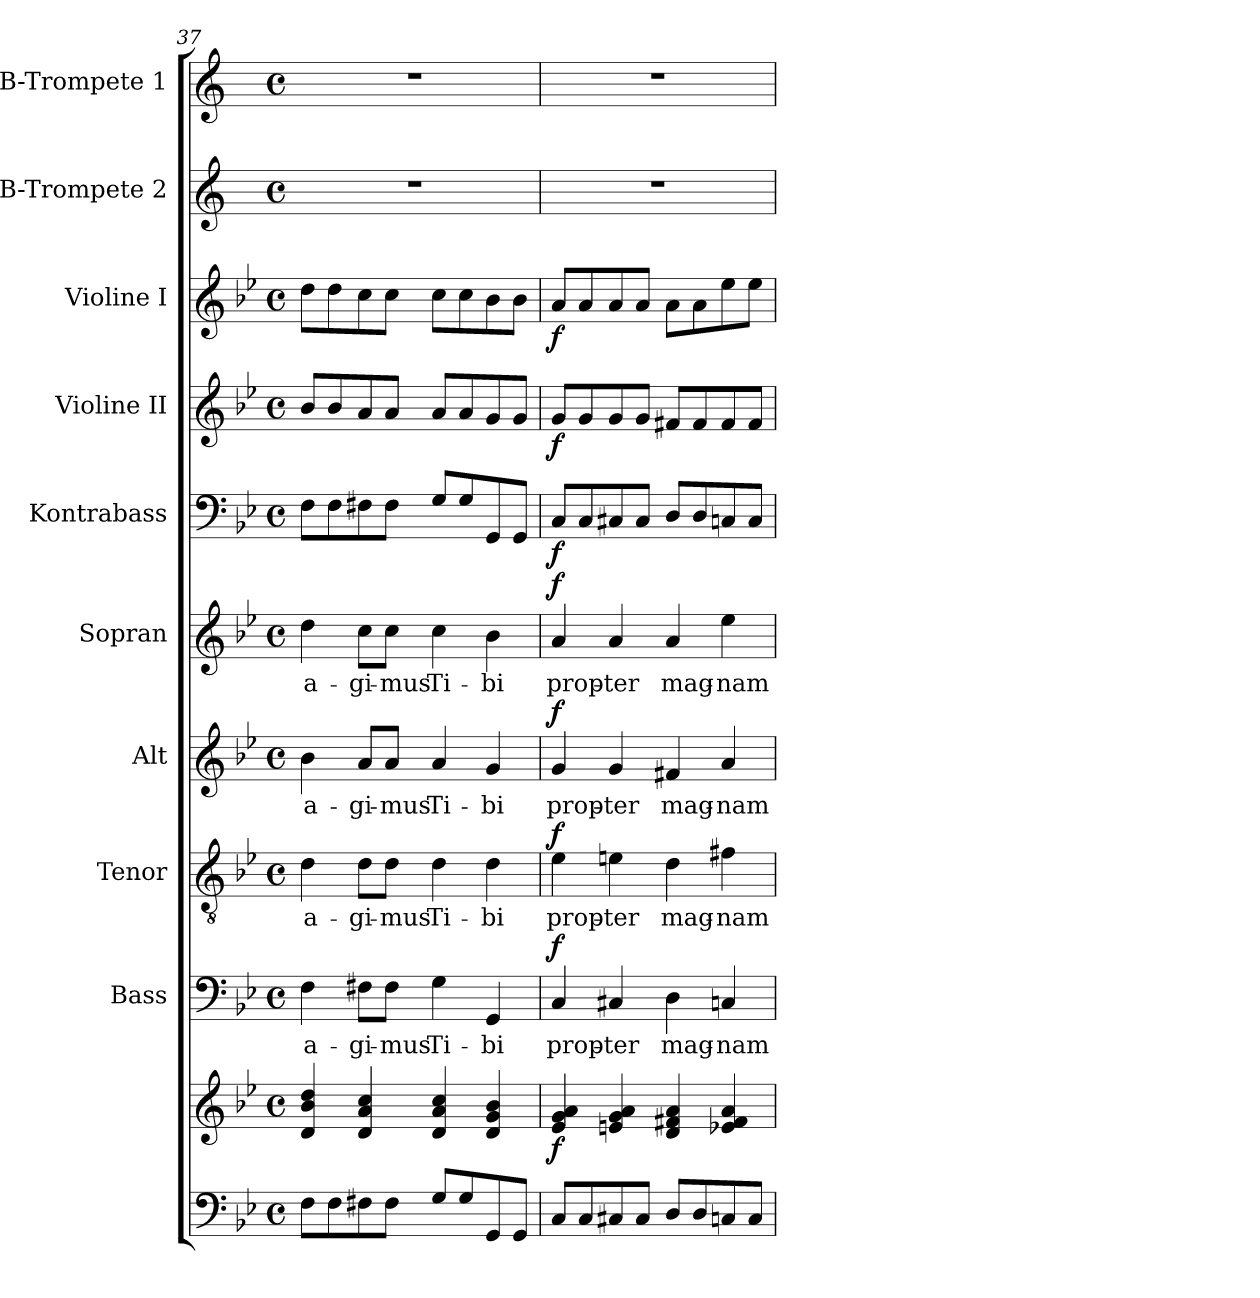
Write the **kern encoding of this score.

**kern	**kern	**dynam	**kern	**text	**dynam	**kern	**text	**dynam	**kern	**text	**dynam	**kern	**text	**dynam	**kern	**dynam	**kern	**dynam	**kern	**dynam	**kern	**kern
*part10	*part10	*part10	*part9	*part9	*part9	*part8	*part8	*part8	*part7	*part7	*part7	*part6	*part6	*part6	*part5	*part5	*part4	*part4	*part3	*part3	*part2	*part1
*staff11	*staff10	*staff10/11	*staff9	*staff9	*staff9	*staff8	*staff8	*staff8	*staff7	*staff7	*staff7	*staff6	*staff6	*staff6	*staff5	*staff5	*staff4	*staff4	*staff3	*staff3	*staff2	*staff1
*	*	*	*I"Bass	*	*	*I"Tenor	*	*	*I"Alt	*	*	*I"Sopran	*	*	*I"Kontrabass	*	*I"Violine II	*	*I"Violine I	*	*I"B-Trompete 2	*I"B-Trompete 1
*	*	*	*I'B.	*	*	*I'T.	*	*	*I'A.	*	*	*I'S.	*	*	*I'Kb.	*	*I'Vl. II	*	*I'Vl. I	*	*I'B Trp. 2	*I'B Trp. 1
*clefF4	*clefG2	*	*clefF4	*	*	*clefGv2	*	*	*clefG2	*	*	*clefG2	*	*	*clefF4	*	*clefG2	*	*clefG2	*	*clefG2	*clefG2
*	*	*	*	*	*	*	*	*	*	*	*	*	*	*	*ITrd7c12	*	*	*	*	*	*ITrd1c2	*ITrd1c2
*k[b-e-]	*k[b-e-]	*	*k[b-e-]	*	*	*k[b-e-]	*	*	*k[b-e-]	*	*	*k[b-e-]	*	*	*k[b-e-]	*	*k[b-e-]	*	*k[b-e-]	*	*k[b-e-]	*k[b-e-]
*B-:	*B-:	*	*B-:	*	*	*B-:	*	*	*B-:	*	*	*B-:	*	*	*B-:	*	*B-:	*	*B-:	*	*B-:	*B-:
*M4/4	*M4/4	*	*M4/4	*	*	*M4/4	*	*	*M4/4	*	*	*M4/4	*	*	*M4/4	*	*M4/4	*	*M4/4	*	*M4/4	*M4/4
*met(c)	*met(c)	*	*met(c)	*	*	*met(c)	*	*	*met(c)	*	*	*met(c)	*	*	*met(c)	*	*met(c)	*	*met(c)	*	*met(c)	*met(c)
=37	=37	=37	=37	=37	=37	=37	=37	=37	=37	=37	=37	=37	=37	=37	=37	=37	=37	=37	=37	=37	=37	=37
!	!	!	!	!LO:LY:b	!	!	!LO:LY:b	!	!	!LO:LY:b	!	!	!LO:LY:b	!	!	!	!	!	!	!	!	!
8F\L	4d/ 4b-/ 4dd/	.	4F\	a-	.	4d\	a-	.	4b-\	a-	.	4dd\	a-	.	8FF\L	.	8b-/L	.	8dd\L	.	1r	1r
8F\	.	.	.	.	.	.	.	.	.	.	.	.	.	.	8FF\	.	8b-/	.	8dd\	.	.	.
!	!	!	!	!LO:LY:b	!	!	!LO:LY:b	!	!	!LO:LY:b	!	!	!LO:LY:b	!	!	!	!	!	!	!	!	!
8F#X\	4d/ 4a/ 4cc/	.	8F#X\L	-gi-	.	8d\L	-gi-	.	8a/L	-gi-	.	8cc\L	-gi-	.	8FF#X\	.	8a/	.	8cc\	.	.	.
!	!	!	!	!LO:LY:b	!	!	!LO:LY:b	!	!	!LO:LY:b	!	!	!LO:LY:b	!	!	!	!	!	!	!	!	!
8F#\J	.	.	8F#\J	-mus	.	8d\J	-mus	.	8a/J	-mus	.	8cc\J	-mus	.	8FF#\J	.	8a/J	.	8cc\J	.	.	.
!	!	!	!	!LO:LY:b	!	!	!LO:LY:b	!	!	!LO:LY:b	!	!	!LO:LY:b	!	!	!	!	!	!	!	!	!
8G/L	4d/ 4a/ 4cc/	.	4G\	Ti-	.	4d\	Ti-	.	4a/	Ti-	.	4cc\	Ti-	.	8GG/L	.	8a/L	.	8cc\L	.	.	.
8G/	.	.	.	.	.	.	.	.	.	.	.	.	.	.	8GG/	.	8a/	.	8cc\	.	.	.
!	!	!	!	!LO:LY:b	!	!	!LO:LY:b	!	!	!LO:LY:b	!	!	!LO:LY:b	!	!	!	!	!	!	!	!	!
8GG/	4d/ 4g/ 4b-/	.	4GG/	-bi	.	4d\	-bi	.	4g/	-bi	.	4b-\	-bi	.	8GGG/	.	8g/	.	8b-\	.	.	.
8GG/J	.	.	.	.	.	.	.	.	.	.	.	.	.	.	8GGG/J	.	8g/J	.	8b-\J	.	.	.
=38	=38	=38	=38	=38	=38	=38	=38	=38	=38	=38	=38	=38	=38	=38	=38	=38	=38	=38	=38	=38	=38	=38
!	!	!LO:DY:b	!	!LO:LY:b	!LO:DY:a	!	!LO:LY:b	!LO:DY:a	!	!LO:LY:b	!LO:DY:a	!	!LO:LY:b	!LO:DY:a	!	!LO:DY:b	!	!LO:DY:b	!	!LO:DY:b	!	!
8C/L	4e-/ 4g/ 4a/	f	4C/	prop-	f	4e-\	prop-	f	4g/	prop-	f	4a/	prop-	f	8CC/L	f	8g/L	f	8a/L	f	1r	1r
8C/	.	.	.	.	.	.	.	.	.	.	.	.	.	.	8CC/	.	8g/	.	8a/	.	.	.
!	!	!	!	!LO:LY:b	!	!	!LO:LY:b	!	!	!LO:LY:b	!	!	!LO:LY:b	!	!	!	!	!	!	!	!	!
8C#X/	4en/ 4g/ 4a/	.	4C#X/	-ter	.	4en\	-ter	.	4g/	-ter	.	4a/	-ter	.	8CC#X/	.	8g/	.	8a/	.	.	.
8C#/J	.	.	.	.	.	.	.	.	.	.	.	.	.	.	8CC#/J	.	8g/J	.	8a/J	.	.	.
!	!	!	!	!LO:LY:b	!	!	!LO:LY:b	!	!	!LO:LY:b	!	!	!LO:LY:b	!	!	!	!	!	!	!	!	!
8D/L	4d/ 4f#X/ 4a/	.	4D\	mag-	.	4d\	mag-	.	4f#X/	mag-	.	4a/	mag-	.	8DD/L	.	8f#X/L	.	8a\L	.	.	.
8D/	.	.	.	.	.	.	.	.	.	.	.	.	.	.	8DD/	.	8f#/	.	8a\	.	.	.
!	!	!	!	!LO:LY:b	!	!	!LO:LY:b	!	!	!LO:LY:b	!	!	!LO:LY:b	!	!	!	!	!	!	!	!	!
8Cn/	4e-X/ 4f#/ 4a/	.	4Cn/	-nam	.	4f#X\	-nam	.	4a/	-nam	.	4ee-\	-nam	.	8CCn/	.	8f#/	.	8ee-\	.	.	.
8C/J	.	.	.	.	.	.	.	.	.	.	.	.	.	.	8CC/J	.	8f#/J	.	8ee-\J	.	.	.
=	=	=	=	=	=	=	=	=	=	=	=	=	=	=	=	=	=	=	=	=	=	=
*-	*-	*-	*-	*-	*-	*-	*-	*-	*-	*-	*-	*-	*-	*-	*-	*-	*-	*-	*-	*-	*-	*-
